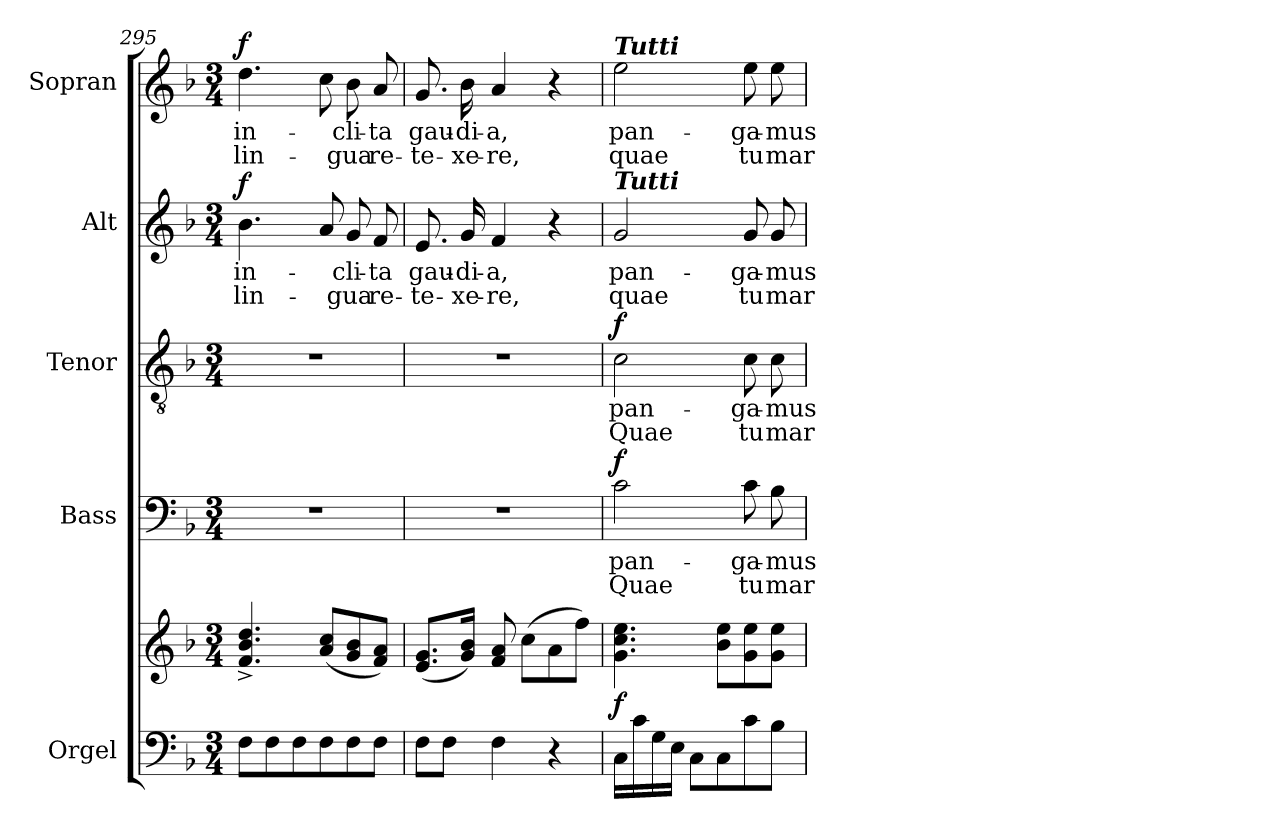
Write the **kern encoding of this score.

**kern	**kern	**dynam	**kern	**text	**text	**dynam	**kern	**text	**text	**dynam	**kern	**text	**text	**dynam	**kern	**text	**text	**dynam
*part5	*part5	*part5	*part4	*part4	*part4	*part4	*part3	*part3	*part3	*part3	*part2	*part2	*part2	*part2	*part1	*part1	*part1	*part1
*staff6	*staff5	*staff5/6	*staff4	*staff4	*staff4	*staff4	*staff3	*staff3	*staff3	*staff3	*staff2	*staff2	*staff2	*staff2	*staff1	*staff1	*staff1	*staff1
*I"Orgel	*	*	*I"Bass	*	*	*	*I"Tenor	*	*	*	*I"Alt	*	*	*	*I"Sopran	*	*	*
*I'Org.	*	*	*I'B.	*	*	*	*I'T.	*	*	*	*I'A.	*	*	*	*I'S.	*	*	*
!!LO:LB:g=z
*clefF4	*clefG2	*	*clefF4	*	*	*	*clefGv2	*	*	*	*clefG2	*	*	*	*clefG2	*	*	*
*k[b-]	*k[b-]	*	*k[b-]	*	*	*	*k[b-]	*	*	*	*k[b-]	*	*	*	*k[b-]	*	*	*
*F:	*F:	*	*F:	*	*	*	*F:	*	*	*	*F:	*	*	*	*F:	*	*	*
*M3/4	*M3/4	*	*M3/4	*	*	*	*M3/4	*	*	*	*M3/4	*	*	*	*M3/4	*	*	*
=295	=295	=295	=295	=295	=295	=295	=295	=295	=295	=295	=295	=295	=295	=295	=295	=295	=295	=295
!	!	!	!	!	!	!	!	!	!	!	!	!LO:LY:b	!LO:LY:b	!LO:DY:a	!	!LO:LY:b	!LO:LY:b	!LO:DY:a
8F\L	4.f/^< 4.b-/^< 4.dd/^<	.	2.r	.	.	.	2.r	.	.	.	4.b-\	in-	lin-	f	4.dd\	in-	lin-	f
8F\	.	.	.	.	.	.	.	.	.	.	.	.	.	.	.	.	.	.
8F\	.	.	.	.	.	.	.	.	.	.	.	.	.	.	.	.	.	.
8F\	(<8a/ 8cc/L	.	.	.	.	.	.	.	.	.	8a/	.	.	.	8cc\	.	.	.
!	!	!	!	!	!	!	!	!	!	!	!	!LO:LY:b	!LO:LY:b	!	!	!LO:LY:b	!LO:LY:b	!
8F\	8g/ 8b-/	.	.	.	.	.	.	.	.	.	8g/	-cli-	-gua	.	8b-\	-cli-	-gua	.
!	!	!	!	!	!	!	!	!	!	!	!	!LO:LY:b	!LO:LY:b	!	!	!LO:LY:b	!LO:LY:b	!
8F\J	8f/ 8a/J)	.	.	.	.	.	.	.	.	.	8f/	-ta	re-	.	8a/	-ta	re-	.
=296	=296	=296	=296	=296	=296	=296	=296	=296	=296	=296	=296	=296	=296	=296	=296	=296	=296	=296
!	!	!	!	!	!	!	!	!	!	!	!	!LO:LY:b	!LO:LY:b	!	!	!LO:LY:b	!LO:LY:b	!
8F\L	(<8.e/ 8.g/L	.	2.r	.	.	.	2.r	.	.	.	8.e/	gau-	-te-	.	8.g/	gau-	-te-	.
8F\J	.	.	.	.	.	.	.	.	.	.	.	.	.	.	.	.	.	.
!	!	!	!	!	!	!	!	!	!	!	!	!LO:LY:b	!LO:LY:b	!	!	!LO:LY:b	!LO:LY:b	!
.	16g/ 16b-/Jk)	.	.	.	.	.	.	.	.	.	16g/	-di-	-xe-	.	16b-\	-di-	-xe-	.
!	!	!	!	!	!	!	!	!	!	!	!	!LO:LY:b	!LO:LY:b	!	!	!LO:LY:b	!LO:LY:b	!
4F\	8f/ 8a/	.	.	.	.	.	.	.	.	.	4f/	-a,	-re,	.	4a/	-a,	-re,	.
.	(>8cc\L	.	.	.	.	.	.	.	.	.	.	.	.	.	.	.	.	.
4r	8a\	.	.	.	.	.	.	.	.	.	4r	.	.	.	4r	.	.	.
.	8ff\J)	.	.	.	.	.	.	.	.	.	.	.	.	.	.	.	.	.
=297	=297	=297	=297	=297	=297	=297	=297	=297	=297	=297	=297	=297	=297	=297	=297	=297	=297	=297
!	!	!	!	!	!	!	!	!	!	!	!	!	!	!	!LO:TX:a:Bi:t=Tutti	!	!	!
!	!	!	!	!	!	!	!	!	!	!	!LO:TX:a:Bi:t=Tutti	!	!	!	!	!	!	!
!	!	!LO:DY:b	!	!LO:LY:b	!LO:LY:b	!LO:DY:a	!	!LO:LY:b	!LO:LY:b	!LO:DY:a	!	!LO:LY:b	!LO:LY:b	!	!	!LO:LY:b	!LO:LY:b	!
16C\LL	4.g\ 4.cc\ 4.ee\	f	2c\	pan-	Quae	f	2c\	pan-	Quae	f	2g/	pan-	quae	.	2ee\	pan-	quae	.
16c\	.	.	.	.	.	.	.	.	.	.	.	.	.	.	.	.	.	.
16G\	.	.	.	.	.	.	.	.	.	.	.	.	.	.	.	.	.	.
16E\JJ	.	.	.	.	.	.	.	.	.	.	.	.	.	.	.	.	.	.
8C\L	.	.	.	.	.	.	.	.	.	.	.	.	.	.	.	.	.	.
8C\	8b-\ 8ee\L	.	.	.	.	.	.	.	.	.	.	.	.	.	.	.	.	.
!	!	!	!	!LO:LY:b	!LO:LY:b	!	!	!LO:LY:b	!LO:LY:b	!	!	!LO:LY:b	!LO:LY:b	!	!	!LO:LY:b	!LO:LY:b	!
8c\	8g\ 8ee\	.	8c\	-ga-	tu	.	8c\	-ga-	tu	.	8g/	-ga-	tu	.	8ee\	-ga-	tu	.
!	!	!	!	!LO:LY:b	!LO:LY:b	!	!	!LO:LY:b	!LO:LY:b	!	!	!LO:LY:b	!LO:LY:b	!	!	!LO:LY:b	!LO:LY:b	!
8B-\J	8g\ 8ee\J	.	8B-\	-mus	mar-	.	8c\	-mus	mar-	.	8g/	-mus	mar-	.	8ee\	-mus	mar-	.
=	=	=	=	=	=	=	=	=	=	=	=	=	=	=	=	=	=	=
*-	*-	*-	*-	*-	*-	*-	*-	*-	*-	*-	*-	*-	*-	*-	*-	*-	*-	*-
